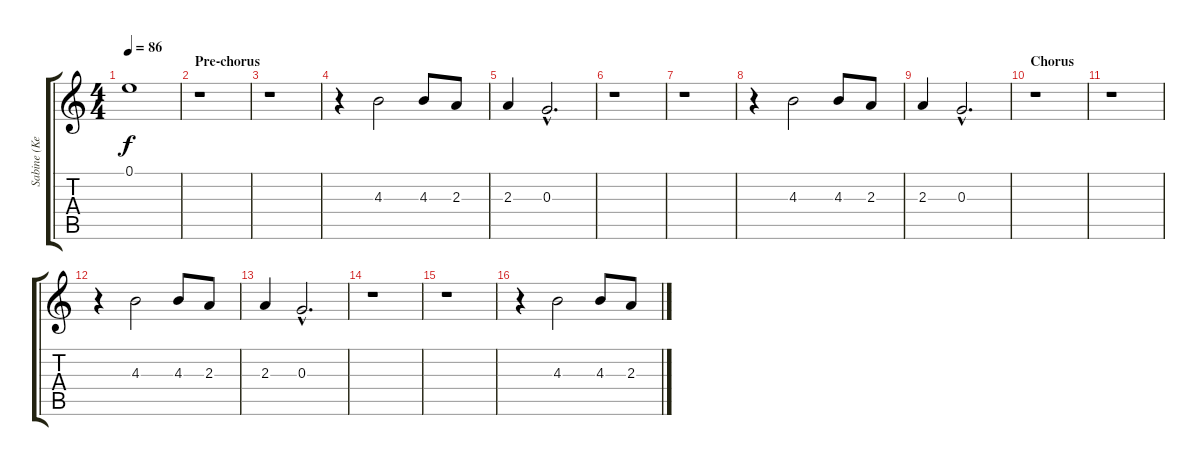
\track ("Sabine (KeybHigh)" "Sabine (Ke") {instrument stringensemble1}
\staff {score tabs}
\tuning (E5 B4 G4 D4 A3 E3) {hide}
\ts (4 4)
\tempo 86
\clef g2
\ks c
0.1.1{dy f} |
\section ("" "Pre-chorus")
r.1{volume 13 balance 7 instrument stringensemble1} |
r.1 |
r.4 4.3.2 4.3.8 2.3.8 |
2.3.4 0.3{hac}.2{d} |
r.1 |
r.1 |
r.4 4.3.2 4.3.8 2.3.8 |
2.3.4 0.3{hac}.2{d} |
\section ("" "Chorus")
r.1 |
r.1 |
r.4 4.3.2 4.3.8 2.3.8 |
2.3.4 0.3{hac}.2{d} |
r.1 |
r.1 |
r.4 4.3.2 4.3.8 2.3.8
